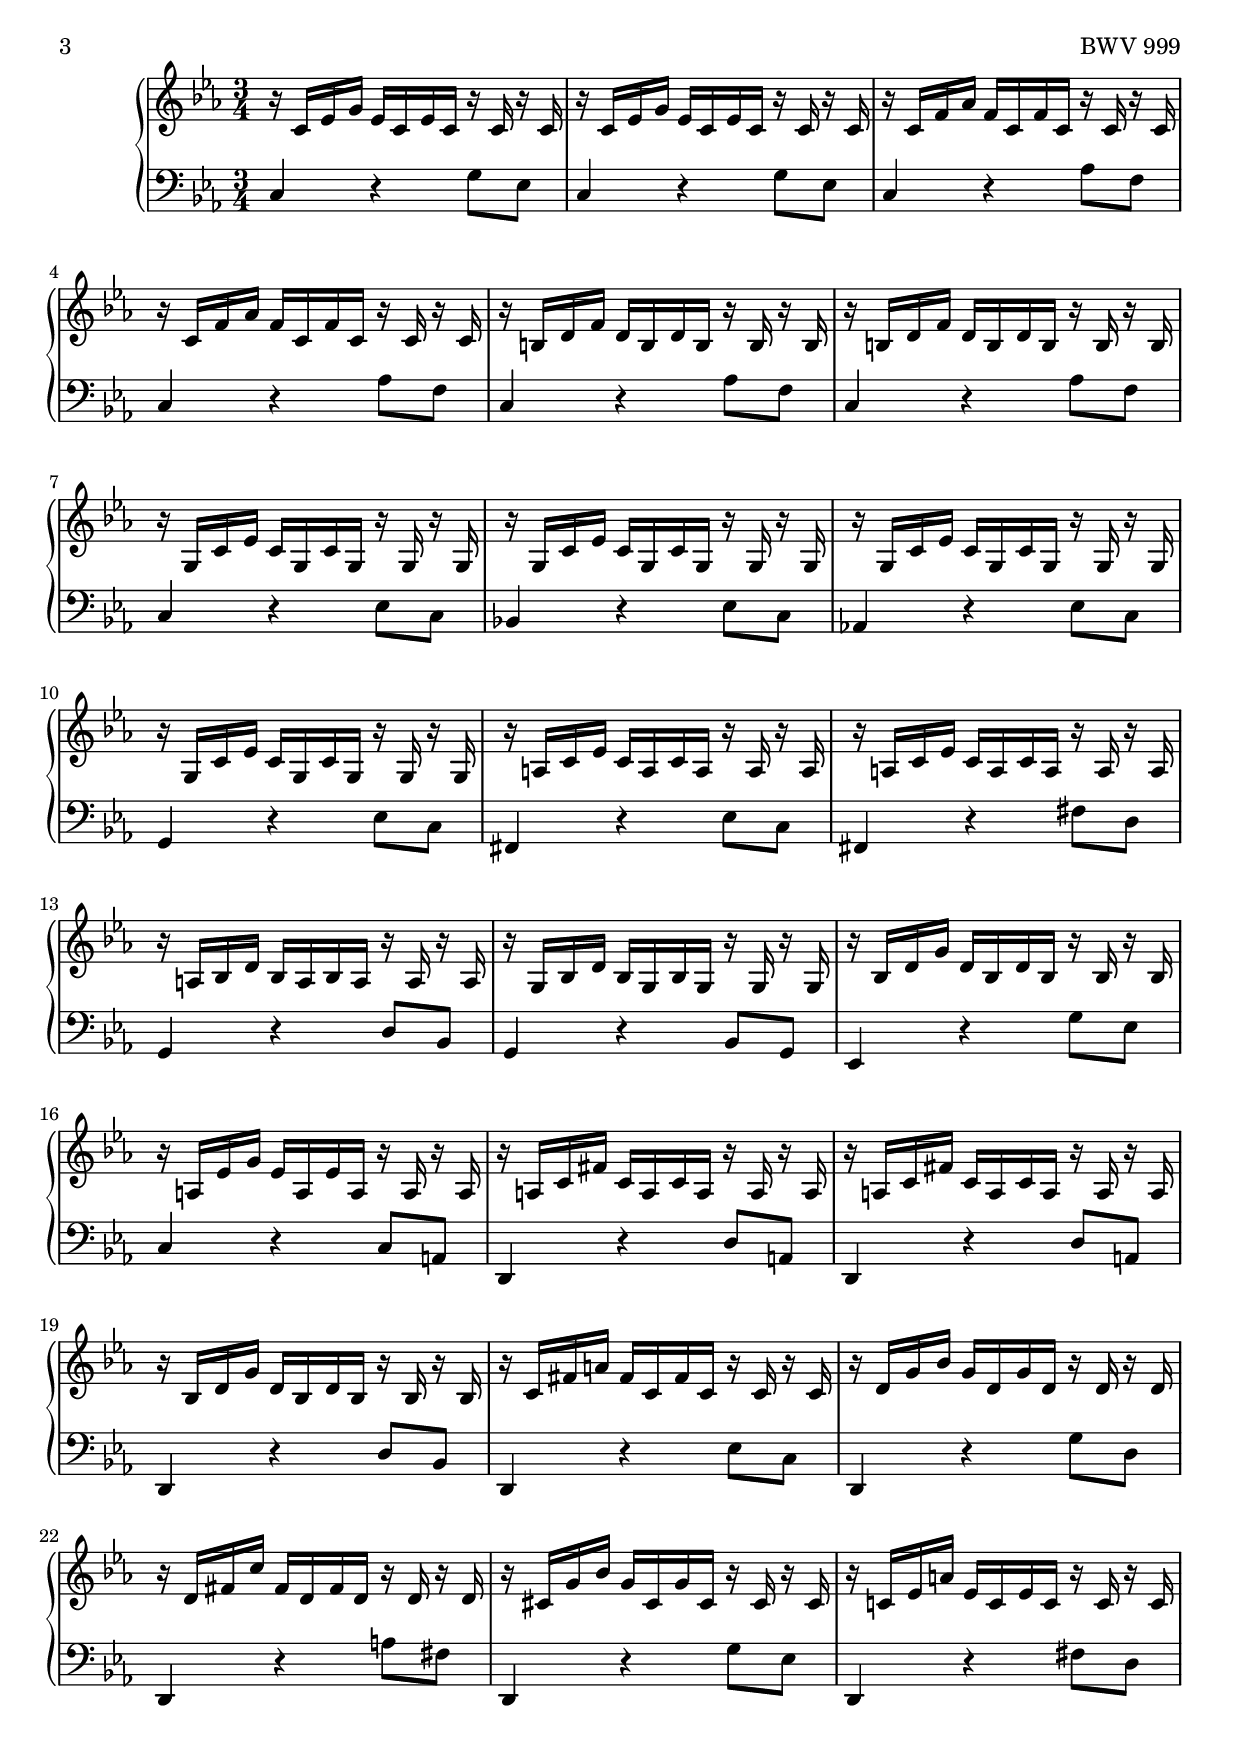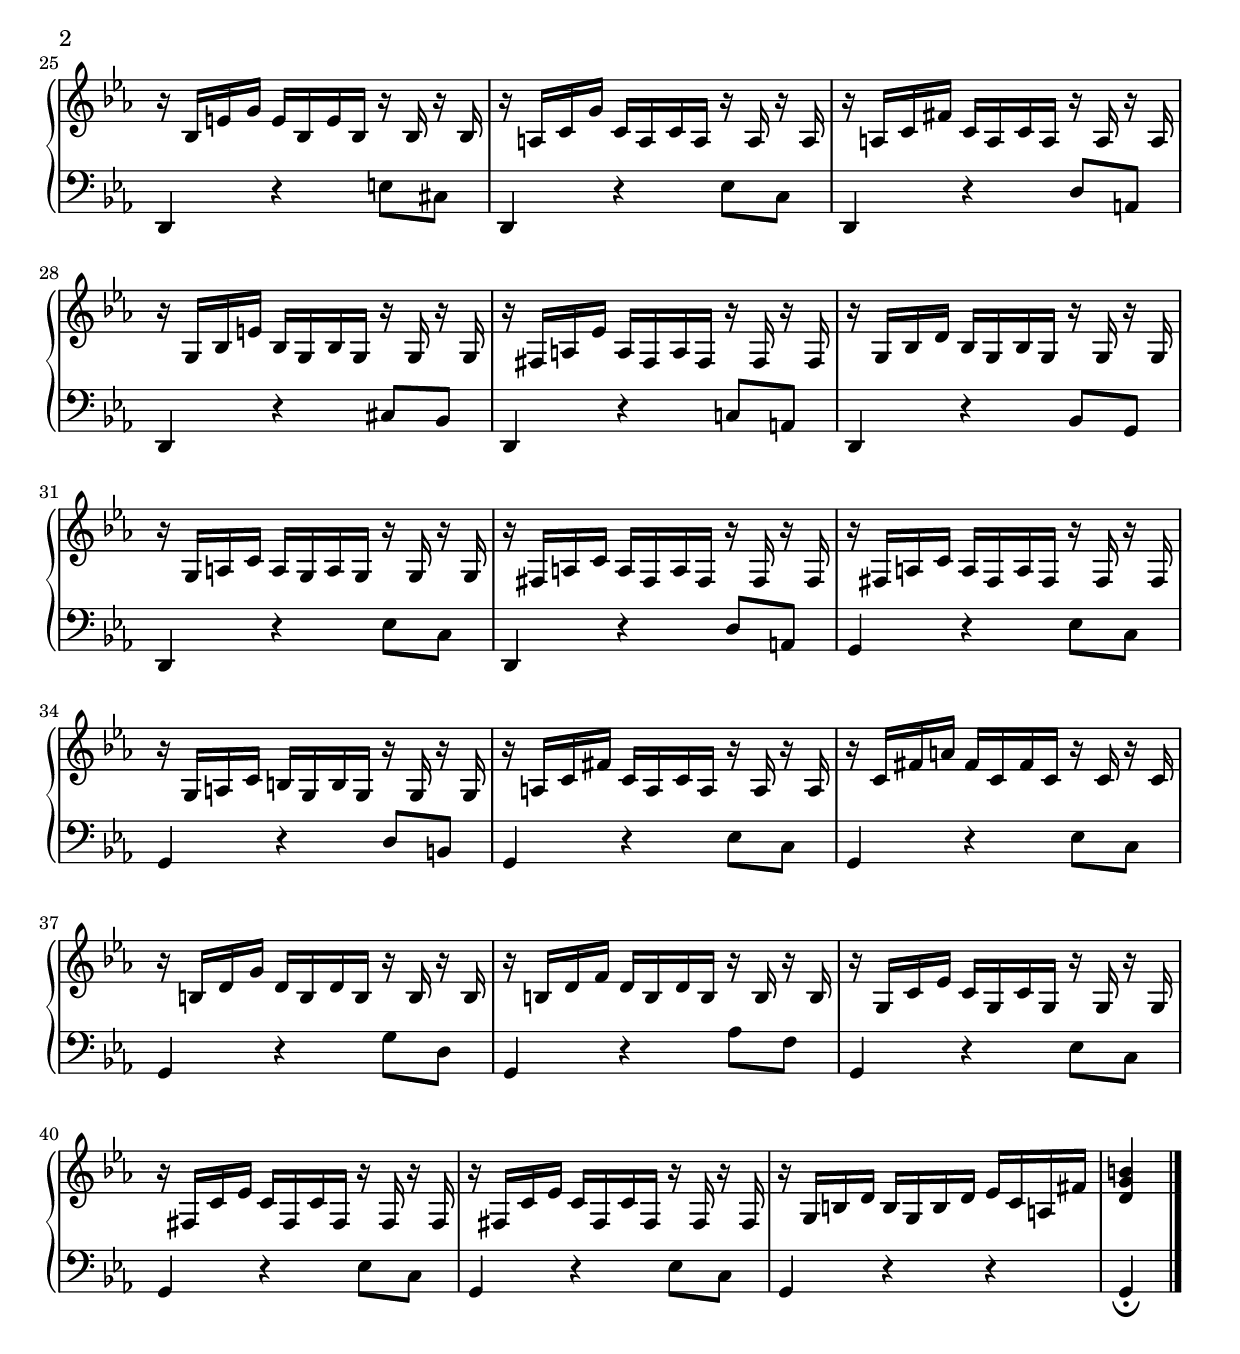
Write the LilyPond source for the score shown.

#(ly:set-point-and-click 'line-column)

opus= "BWV 999"
piece = "3"

%{

TODO: this file needs additional layouting: the upper voice should
switch staffs to avoid leger lines.

Not all editions agree on the last note: ed. Lemoine has a quarter
note, some have dotted half notes.

This file was partly generated using m4.
%}

\version "1.7.5"


upper =   \notes \transpose c c' {
	r16 [c es g] [es c es c] r c r c |
	r16 [c es g] [es c es c] r c r c |
	r16 [c f as] [f c f c] r c r c |
	r16 [c f as] [f c f c] r c r c |
	r16 [b, d f] [d b, d b,] r b, r b, |
	r16 [b, d f] [d b, d b,] r b, r b, |
	r16 [g, c es] [c g, c g,] r g, r g, |
	r16 [g, c es] [c g, c g,] r g, r g, |
	r16 [g, c es] [c g, c g,] r g, r g, |
	r16 [g, c es] [c g, c g,] r g, r g, |
	r16 [a, c es] [c a, c a,] r a, r a, |
	r16 [a, c es] [c a, c a,] r a, r a, |
	r16 [a, bes, d] [bes, a, bes, a,] r a, r a, |
	r16 [g, bes, d] [bes, g, bes, g,] r g, r g, |
	r16 [bes, d g] [d bes, d bes,] r bes, r bes, |
	r16 [a, es g] [es a, es a,] r a, r a, |
	r16 [a, c fis] [c a, c a,] r a, r a, |
	r16 [a, c fis] [c a, c a,] r a, r a, |
	r16 [bes, d g] [d bes, d bes,] r bes, r bes, |

	r16 [c fis a] [fis c fis c] r c r c |
	r16 [d g bes] [g d g d] r d r d |
	r16 [d fis c'] [fis d fis d] r d r d |

	r16 [cis g bes] [g cis g cis] r cis r cis |
	r16 [c! es a] [es c es c] r c r c |
	r16 [bes, e g] [e bes, e bes,] r bes, r bes, |
	r16 [a, c g] [c a, c a,] r a, r a, |

	r16 [a, c fis] [c a, c a,] r a, r a, |
	r16 [g, bes, e] [bes, g, bes, g,] r g, r g, |
	r16 [fis, a, es] [a, fis, a, fis,] r fis, r fis, |
	r16 [g, bes, d] [bes, g, bes, g,] r g, r g, |
	r16 [g, a, c] [a, g, a, g,] r g, r g, |
	r16 [fis, a, c] [a, fis, a, fis,] r fis, r fis, |
	r16 [fis, a, c] [a, fis, a, fis,] r fis, r fis, |
	r16 [g, a, c] [b, g, b, g,] r g, r g,
	r16 [a, c fis] [c a, c a,] r a, r a, |
	r16 [c fis a] [fis c fis c] r c r c |
	r16 [b, d g] [d b, d b,] r b, r b, |
	r16 [b, d f] [d b, d b,] r b, r b, |
	r16 [g, c es] [c g, c g,] r g, r g, |
	r16 [fis, c es] [c fis, c fis,] r fis, r fis, |
	r16 [fis, c es] [c fis, c fis,] r fis, r fis, |
	r16 [g, b, d] [b, g, b, d] [es c a, fis] |


	<g4 d b>	
	\bar "|."
}

lower =   \notes{
	c4 r [g8 es] |
	c4 r [g8 es] |
	c4 r [as8 f] |

	c4 r [as8 f] |
	c4 r [as8 f] |
	c4 r [as8 f] |

	c4 r [es8 c] |
	bes,!4 r [es8 c] |
	as,!4 r [es8 c] |

	g,4 r [es8 c] |
	fis,4 r [es8 c] |
	fis,4 r [fis8 d] |

	g,4 r [d8 bes,] |
	g,4 r [bes,8 g,] |
	es,4 r [g8 es] |

	c4 r [c8 a,] |
	d,4 r [d8 a,] |
	d,4 r [d8 a,] |
	d,4 r [d8 bes,] |


	d,4 r [es8 c] |
	d,4 r [g8 d] |
	d,4 r [a8 fis] |

	d,4 r [g8 es] |
	d,4 r [fis8 d] |
	d,4 r [e8 cis] |
	d,4 r [es8 c] |

	d,4 r [d8 a,] |
	d,4 r [cis8 bes,] |
	d,4 r [c!8 a,] |

	d,4 r [bes,8 g,] |
	d,4 r [es8 c] |
	d,4 r [d8 a,] |

	g,4 r [es8 c] |
	g,4 r [d8 b,] |
	g,4 r [es8 c] |
	
	g,4 r [es8 c] |
	g,4 r [g8 d] |
	g,4 r [as8 f] |
	g,4 r [es8 c] |

	g,4 r [es8 c] |
	g,4 r [es8 c] |
	g,4 r r |
	%% FIXME: \fermata?
	g,4_\fermata 
	\bar "|."
}

global  = \notes{
	\time 3/4
	\key es \major
}

\score{
	\context PianoStaff <
		\context Staff = up <
			\global
			\upper
		>
		\context Staff = down <
			\global
			\clef "bass"
			\lower
		>
	>
	\paper{
		\translator {\OrchestralScoreContext }
	}
	\midi{ \tempo 4 = 100 }
	\header{
		opus = \opus
		piece = \piece
	}
}
